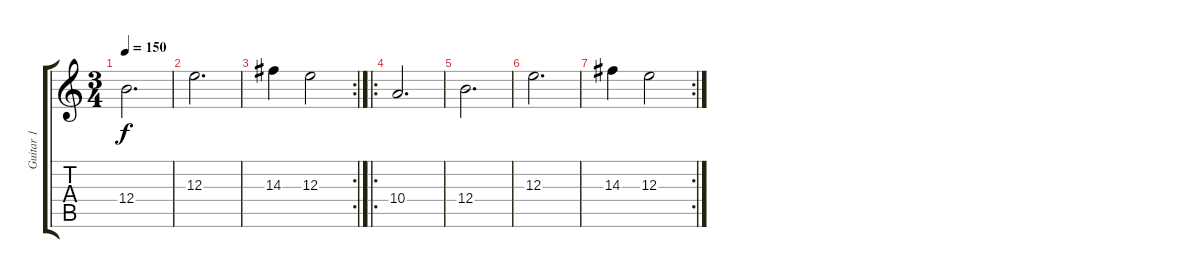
\track ("Guitar 1" "Guitar 1") {instrument distortionguitar}
\staff {score tabs}
\tuning (Db4 Ab3 E3 B2 Gb2 B1) {hide}
\ts (3 4)
\tempo 150
\clef g2
\ks c
12.4.2{d dy f} |
12.3.2{d} |
\rc 2
14.3.4 12.3.2 |
\ro
10.4.2{d} |
12.4.2{d} |
12.3.2{d} |
\rc 2
14.3.4 12.3.2
